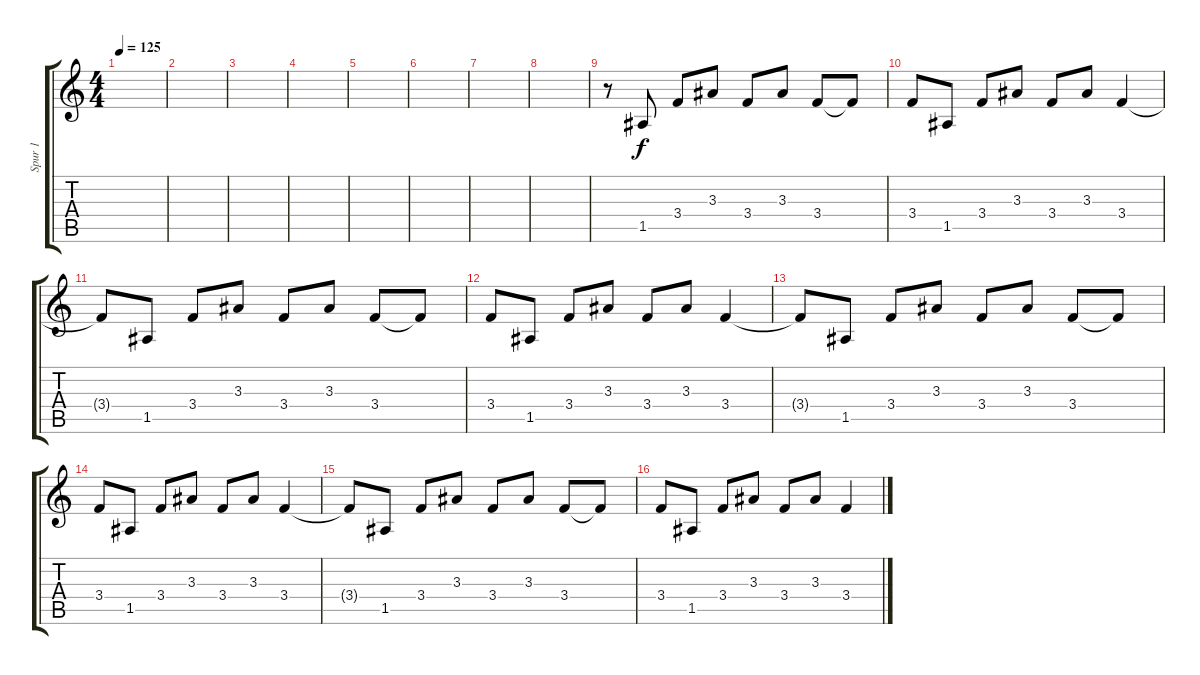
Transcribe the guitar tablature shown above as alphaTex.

\track ("Spur 1" "Spur 1") {instrument acousticguitarsteel}
\staff {score tabs}
\tuning (E4 B3 G3 D3 A2 E2) {hide}
\ts (4 4)
\tempo 125
\clef g2
\ks c
|
|
|
|
|
|
|
|
r.8{volume 8} 1.5.8 3.4.8 3.3.8 3.4.8 3.3.8 3.4.8 3.4{t}.8 |
3.4.8 1.5.8 3.4.8 3.3.8 3.4.8 3.3.8 3.4.4 |
3.4{t}.8 1.5.8 3.4.8 3.3.8 3.4.8 3.3.8 3.4.8 3.4{t}.8 |
3.4.8 1.5.8 3.4.8 3.3.8 3.4.8 3.3.8 3.4.4 |
3.4{t}.8 1.5.8 3.4.8 3.3.8 3.4.8 3.3.8 3.4.8 3.4{t}.8 |
3.4.8 1.5.8 3.4.8 3.3.8 3.4.8 3.3.8 3.4.4 |
3.4{t}.8 1.5.8 3.4.8 3.3.8 3.4.8 3.3.8 3.4.8 3.4{t}.8 |
3.4.8 1.5.8 3.4.8 3.3.8 3.4.8 3.3.8 3.4.4
